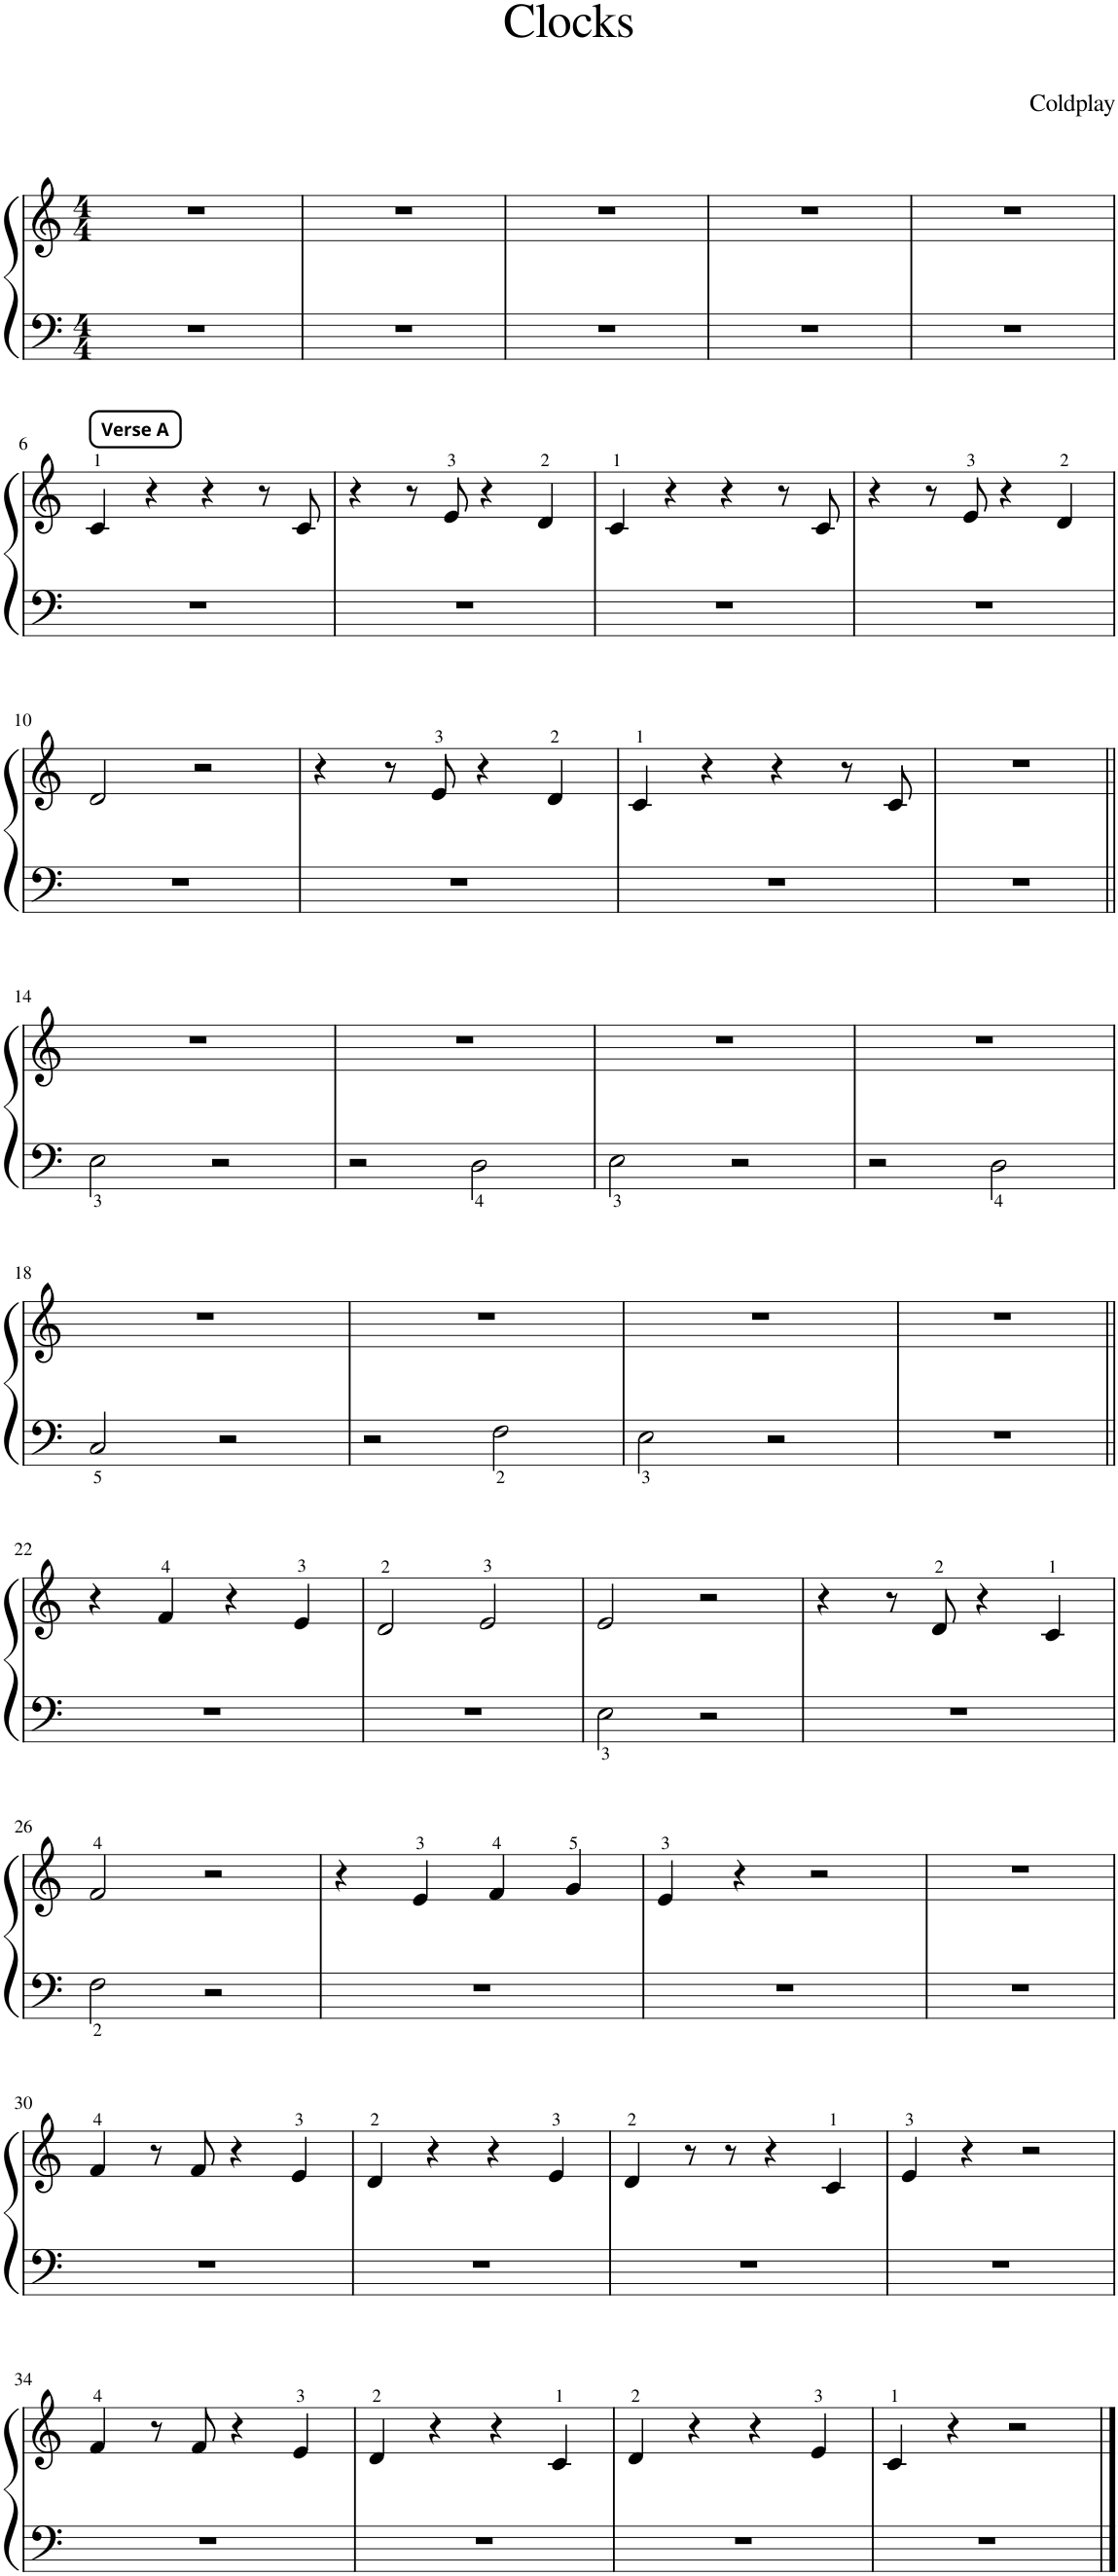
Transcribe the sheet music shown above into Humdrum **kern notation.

**kern	**kern
*part1	*part1
*staff2	*staff1
*I"Piano	*
*I'Pno.	*
*clefF4	*clefG2
*k[]	*k[]
*M4/4	*M4/4
=1	=1
1r	1r
=2	=2
1r	1r
=3	=3
1r	1r
=4	=4
1r	1r
=5	=5
1r	1r
!!LO:LB:g=z
!!LO:REH:place=s1:a:B:cj:fs=8:t=Verse A
=6	=6
1r	4c/
.	4r
.	4r
.	8r
.	8c/
=7	=7
1r	4r
.	8r
.	8e/
.	4r
.	4d/
=8	=8
1r	4c/
.	4r
.	4r
.	8r
.	8c/
=9	=9
1r	4r
.	8r
.	8e/
.	4r
.	4d/
!!LO:LB:g=z
=10	=10
1r	2d/
.	2r
=11	=11
1r	4r
.	8r
.	8e/
.	4r
.	4d/
=12	=12
1r	4c/
.	4r
.	4r
.	8r
.	8c/
=13	=13
1r	1r
!!LO:LB:g=z
=14||	=14||
2E\	1r
2r	.
=15	=15
2r	1r
2D\	.
=16	=16
2E\	1r
2r	.
=17	=17
2r	1r
2D\	.
!!LO:LB:g=z
=18	=18
2C/	1r
2r	.
=19	=19
2r	1r
2F\	.
=20	=20
2E\	1r
2r	.
=21	=21
1r	1r
!!LO:LB:g=z
=22||	=22||
1r	4r
.	4f/
.	4r
.	4e/
=23	=23
1r	2d/
.	2e/
=24	=24
2E\	2e/
2r	2r
=25	=25
1r	4r
.	8r
.	8d/
.	4r
.	4c/
!!LO:LB:g=z
=26	=26
2F\	2f/
2r	2r
=27	=27
1r	4r
.	4e/
.	4f/
.	4g/
=28	=28
1r	4e/
.	4r
.	2r
=29	=29
1r	1r
!!LO:LB:g=z
=30	=30
1r	4f/
.	8r
.	8f/
.	4r
.	4e/
=31	=31
1r	4d/
.	4r
.	4r
.	4e/
=32	=32
1r	4d/
.	8r
.	8r
.	4r
.	4c/
=33	=33
1r	4e/
.	4r
.	2r
!!LO:LB:g=z
=34	=34
1r	4f/
.	8r
.	8f/
.	4r
.	4e/
=35	=35
1r	4d/
.	4r
.	4r
.	4c/
=36	=36
1r	4d/
.	4r
.	4r
.	4e/
=37	=37
1r	4c/
.	4r
.	2r
==	==
*-	*-
